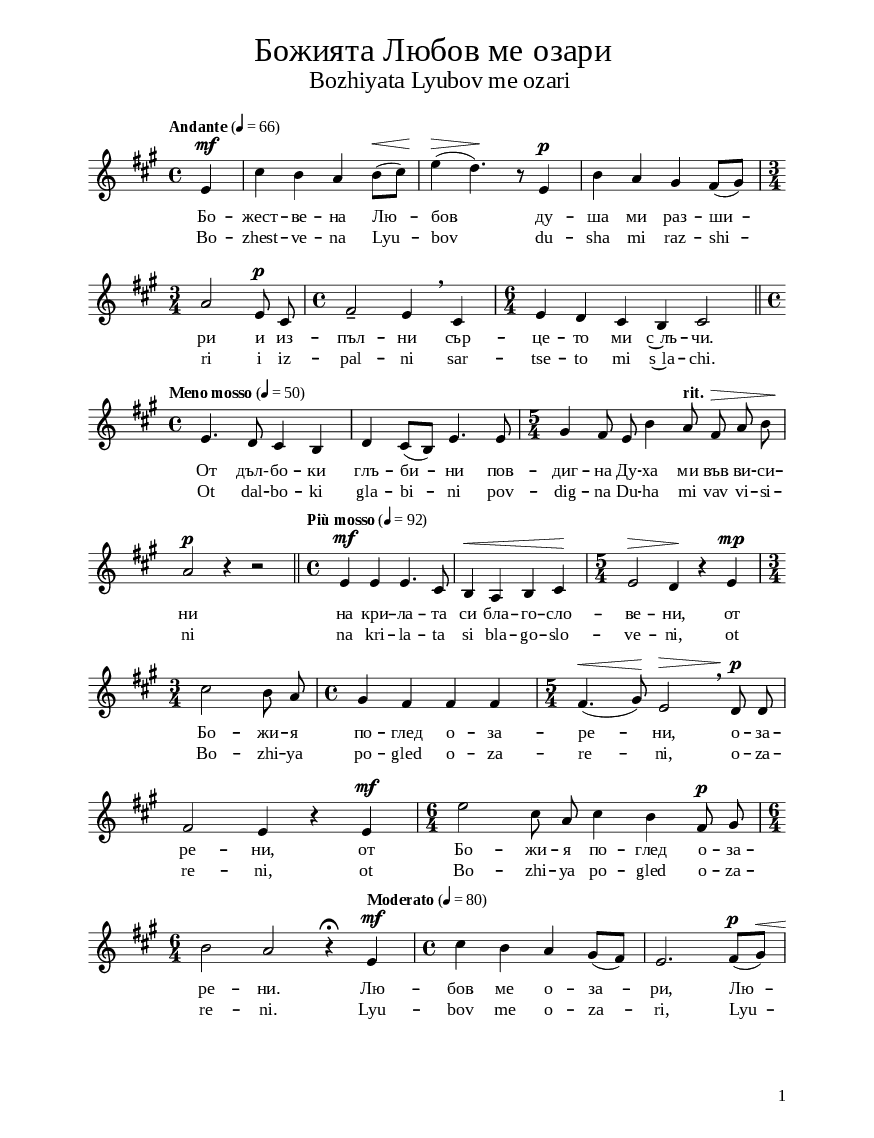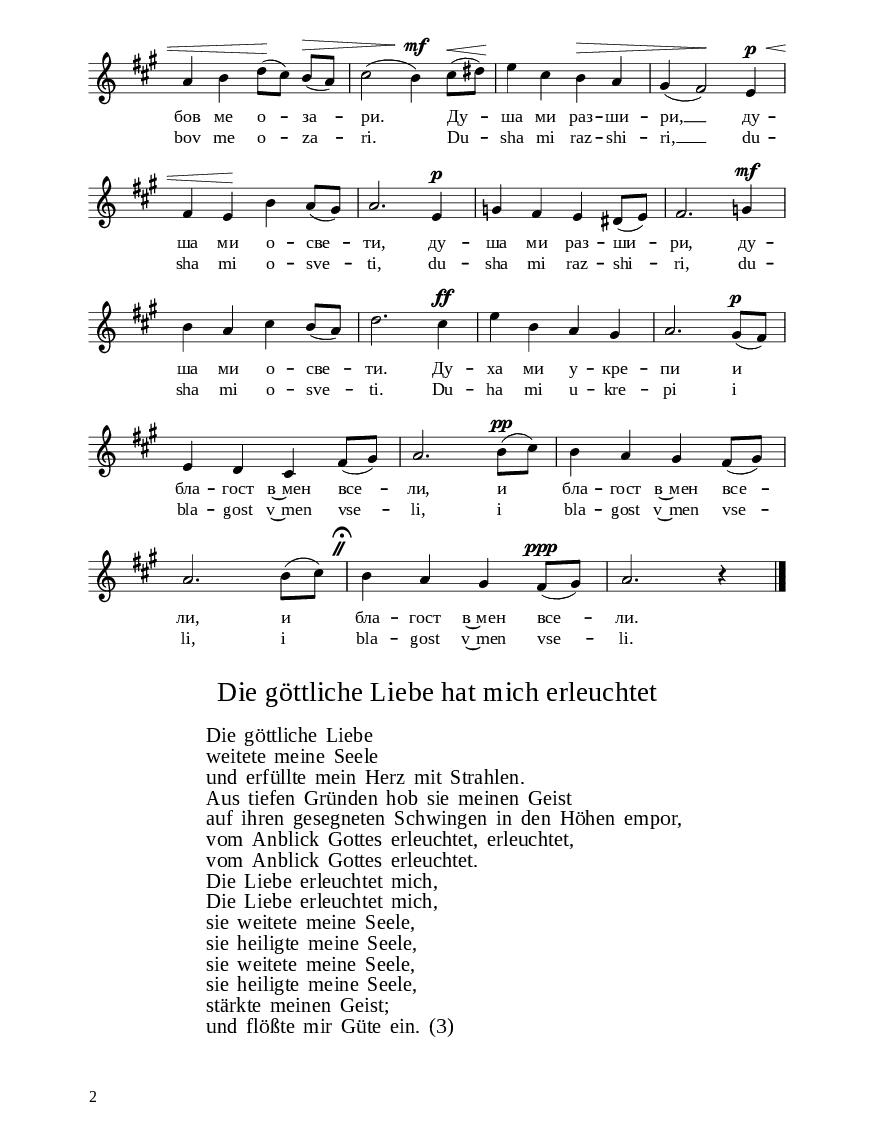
\version "2.24.1"

% include paper part and global functions
\include "include/globals.ily"

\bookpart {
  \label #'ref206
  \tocItem \markup "Божията Любов ме озари – Bozhiyata Lyubov me ozari "
  \include "include/bookpart-paper.ily"
  \score {
    \include "include/score-layout.ily"

    \new Voice \absolute {
      \clef treble
      \key a \major
      \time 4/4
      \tempoFunc "Andante" 4 "66"
      \autoBeamOff
      \partial 4
      e'4 ^\mf  | % 2
      cis''4  b'4  a'4  b'8 ( [ ^\<
      cis''8 ) ] | % 3
      e''4 ( ^\! ^\>  d''4. ) \! r8  e'4^\p | % 4
      b'4  a'4  gis'4  fis'8 ( [
      gis'8 ) ] \break| % 5
      \time 3/4  | % 5
      a'2  e'8  ^\p  cis'8   | % 6
      \time 4/4  | % 6
      fis'2 --  e'4   \breathe cis'4 | % 7
      \time 6/4  | % 7
      e'4  d'4  cis'4  b4  cis'2 \bar
      "||"
      \time 4/4  \break | % 8
      | % 8
      \tempoFunc "Meno mosso" 4 "50"
      e'4.  d'8  cis'4  b4 | % 9
      d'4  cis'8 ( [  b8 ) ]  e'4.  e'8
      |
      \time 5/4  |
      gis'4  fis'8   e'8  b'4 \tempo "rit." a'8
      fis'8 ^\>  a'8  b'8
      \break | % 11
      a'2 ^\! ^\p r4 r2 \bar "||"
      \time 4/4   | % 12
      \tempoFunc "Più mosso" 4 "92" e'4 ^\mf

      e'4
      e'4.   cis'8 | % 13
      b4 ^\<  a4  b4  cis'4 ^\!  | % 14
      \time 5/4  | % 14
      e'2 ^\>  d'4 ^\! r4  e'4 ^\mp \break | % 15
      \time 3/4  | % 15
      cis''2  b'8   a'8  | % 16
      \time 4/4  | % 16
      gis'4  fis'4  fis'4  fis'4 | % 17
      \time 5/4  | % 17
      fis'4. ( ^\<  gis'8 ) ^\!  e'2 ^\> \breathe d'8 
      ^\!  ^\p  d'8 \break | % 18
      fis'2  e'4 r4  e'4 ^\mf | % 19
      \time 6/4  | % 19
      e''2  cis''8   a'8   cis''4
      b'4  fis'8  ^\p  gis'8 | \time 6/4 \break 

      b'2  a'2 r4 ^\fermata
      \tempoFunc "Moderato" 4 "80"
      e'4
      ^\mf | % 21
      \time 4/4  | % 21
      cis''4  b'4  a'4  gis'8 ( [
      fis'8 ) ]  | % 22
      e'2.  fis'8 ( [ ^\p  gis'8 ) ] ^\< \break | % 23
      a'4  b'4  d''8 ( [ ^\!  cis''8 )
      ]  b'8 ( [ ^\>  a'8 ) ] | % 24
      cis''2 (  b'4 ) ^\! ^\mf  cis''8 ( [ ^\<
      dis''8 ) ] | % 25
      e''4 ^\!  cis''4  b'4 ^\>  a'4 | % 26
      gis'4 (  fis'2 ) ^\!  e'4 ^\p ^\< \break | % 27
      fis'4  e'4 ^\! b'4  a'8 ( [
      gis'8 ) ] | % 28
      a'2.  e'4 ^\p | % 29
      g'4  fis'4  e'4  dis'8 ( [  e'8
      ) ] |
      fis'2.  g'4 ^\mf \break | % 31
      b'4  a'4  cis''4  b'8 ( [  a'8
      ) ] | % 32
      d''2.  cis''4 ^\ff  | % 33
      e''4  b'4  a'4  gis'4 | % 34
      a'2.  gis'8 ( [ ^\p  fis'8 ) ] \break | % 35
      e'4  d'4  cis'4  fis'8 ( [  gis'8
      ) ] | % 36
      a'2.  b'8 ( [ ^\pp  cis''8 ) ]
      | % 37
      b'4  a'4  gis'4  fis'8 ( [
      gis'8 ) ] | \break % 38
      a'2.  b'8 ( [  cis''8 ) ]
      ^\markup { 
        \override #'(baseline-skip . 1.2)        
        \column {
          \line { "   " \musicglyph #"scripts.ufermata"}
          \line { "   " \musicglyph #"scripts.caesura.straight" }
        } 
      }
      | % 39
      b'4  a'4  gis'4  fis'8 ( [ ^\ppp
      gis'8 ) ] |
      a'2. r4 \bar "|."
    }

    \addlyrics {
      Бо -- жест -- ве -- на Лю -- бов
      ду -- ша ми раз -- ши -- ри
      и из -- пъл -- ни сър -- це -- то
      ми с~лъ -- чи. От "дъл-" -- бо -- ки
      глъ -- би -- ни пов -- диг -- на
      Ду -- ха ми във ви -- си -- ни на
      кри -- ла -- та си бла -- го -- сло
      -- ве -- ни, от Бо -- жи -- я по --
      глед о -- за -- ре -- ни, о -- за
      -- ре -- ни, от Бо -- жи -- я по --
      глед о -- за -- ре -- ни. Лю -- бов
      ме о -- за -- ри, Лю -- бов
      ме о -- за -- ри.  Ду --
      ша ми раз -- ши -- ри,  __ ду --
      ша ми о -- све  -- ти, ду -- ша
      ми раз -- ши  -- ри, ду -- ша ми
      о -- све -- ти. Ду -- ха ми у --
      кре -- пи и  бла -- гост в~мен
      все -- ли, и  бла -- гост
      в~мен все -- ли, и  бла --
      гост в~мен все -- ли.}
      \addlyrics {
        Bo -- zhest -- ve -- na Lyu -- bov
        du -- sha mi raz -- shi -- ri
        i iz -- pal -- ni sar -- tse -- to
        mi s~la -- chi. Ot dal -- bo -- ki
        gla -- bi -- ni pov -- dig -- na
        Du -- ha mi vav vi -- si -- ni na
        kri -- la -- ta si bla -- go -- slo
        -- ve -- ni, ot Bo -- zhi -- ya po --
        gled o -- za -- re -- ni, o -- za
        -- re -- ni, ot Bo -- zhi -- ya po --
        gled o -- za -- re -- ni. Lyu -- bov
        me o -- za -- ri, Lyu -- bov
        me o -- za -- ri.  Du --
        sha mi raz -- shi -- ri,  __ du --
        sha mi o -- sve  -- ti, du -- sha
        mi raz -- shi  -- ri, du -- sha mi
        o -- sve -- ti. Du -- ha mi u --
        kre -- pi i  bla -- gost v~men
        vse -- li, i  bla -- gost
        v~men vse -- li, i  bla --
        gost v~men vse -- li.}


        \header {
          title = \titleFunc "Божията Любов ме озари " " Bozhiyata Lyubov me ozari"
        }

        \midi{}

      } % score



      % include foreign translation(s) of the song
      \version "2.22.1"

\markup \fill-line { \fontsize #deTitleFontSize "Die göttliche Liebe hat mich erleuchtet" }
\markup \null
\markup \null
\markup \fontsize #deCoupletFontSize {
  \hspace #10
  \override #`(baseline-skip . ,deCoupletBaselineSkip)

  \column {


    \line { " "Die göttliche Liebe   }

    \line { " "weitete meine Seele  }

    \line { " "und erfüllte mein Herz mit Strahlen.  }

    \line { " "Aus tiefen Gründen hob sie meinen Geist  }

    \line { " "auf ihren gesegneten Schwingen in den Höhen empor,   }

    \line { " "vom Anblick Gottes erleuchtet, erleuchtet,  }

    \line { " "vom Anblick Gottes erleuchtet.   }


    \line { " "Die Liebe erleuchtet mich,   }

    \line { " "Die Liebe erleuchtet mich,  }

    \line { " "sie weitete meine Seele,   }

    \line { " "sie heiligte meine Seele,   }

    \line { " "sie weitete meine Seele,   }

    \line { " "sie heiligte meine Seele,   }

    \line { " "stärkte meinen Geist;   }

    \line { " "und flößte mir Güte ein. (3)  }
  }
}


    } % bookpart

    % Più mosso
    %
